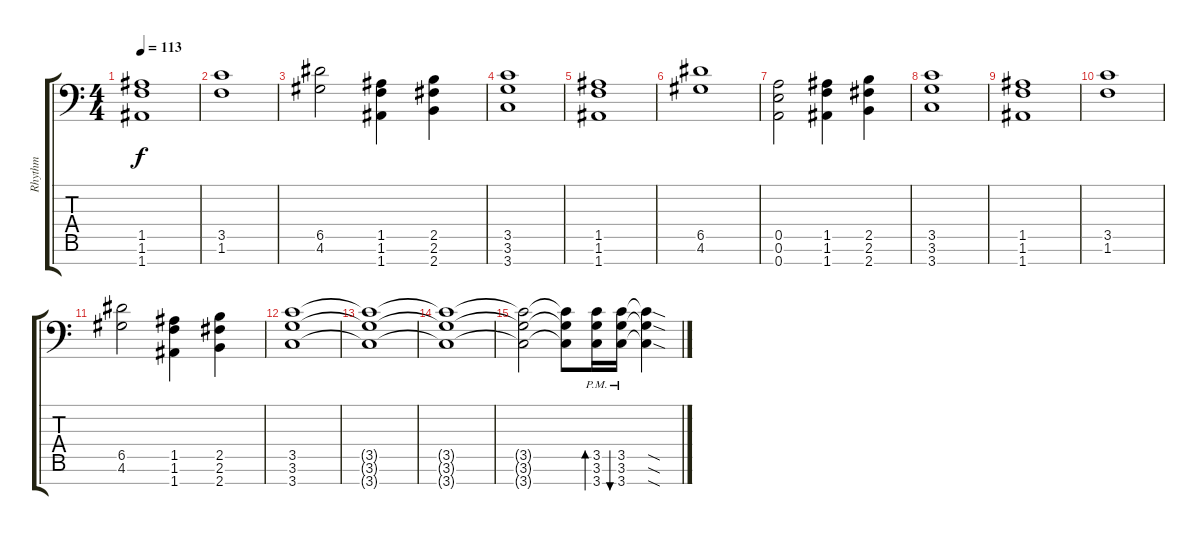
\track ("Rhythm" "Rhythm") {instrument distortionguitar}
\staff {score tabs}
\tuning (E4 B3 G3 D3 A2 E2 A1) {hide}
\ts (4 4)
\tempo 113
\clef f4
\ks c
(1.5 1.6 1.7).1{dy f} |
(3.5 1.6).1 |
(6.5 4.6).2 (1.5 1.6 1.7).4 (2.5 2.6 2.7).4 |
(3.5 3.6 3.7).1 |
(1.5 1.6 1.7).1 |
(6.5 4.6).1 |
(0.5 0.6 0.7).2 (1.5 1.6 1.7).4 (2.5 2.6 2.7).4 |
(3.5 3.6 3.7).1 |
(1.5 1.6 1.7).1 |
(3.5 1.6).1 |
(6.5 4.6).2 (1.5 1.6 1.7).4 (2.5 2.6 2.7).4 |
(3.5 3.6 3.7).1 |
(3.5{t} 3.6{t} 3.7{t}).1 |
(3.5{t} 3.6{t} 3.7{t}).1 |
(3.5{t} 3.6{t} 3.7{t}).2 (3.5{t} 3.6{t} 3.7{t}).8 (3.5{pm} 3.6{pm} 3.7).16{bd 60} (3.5{pm} 3.6{pm} 3.7).16{bu 60} (3.5{sod t} 3.6{sod t} 3.7{sod t}).4
